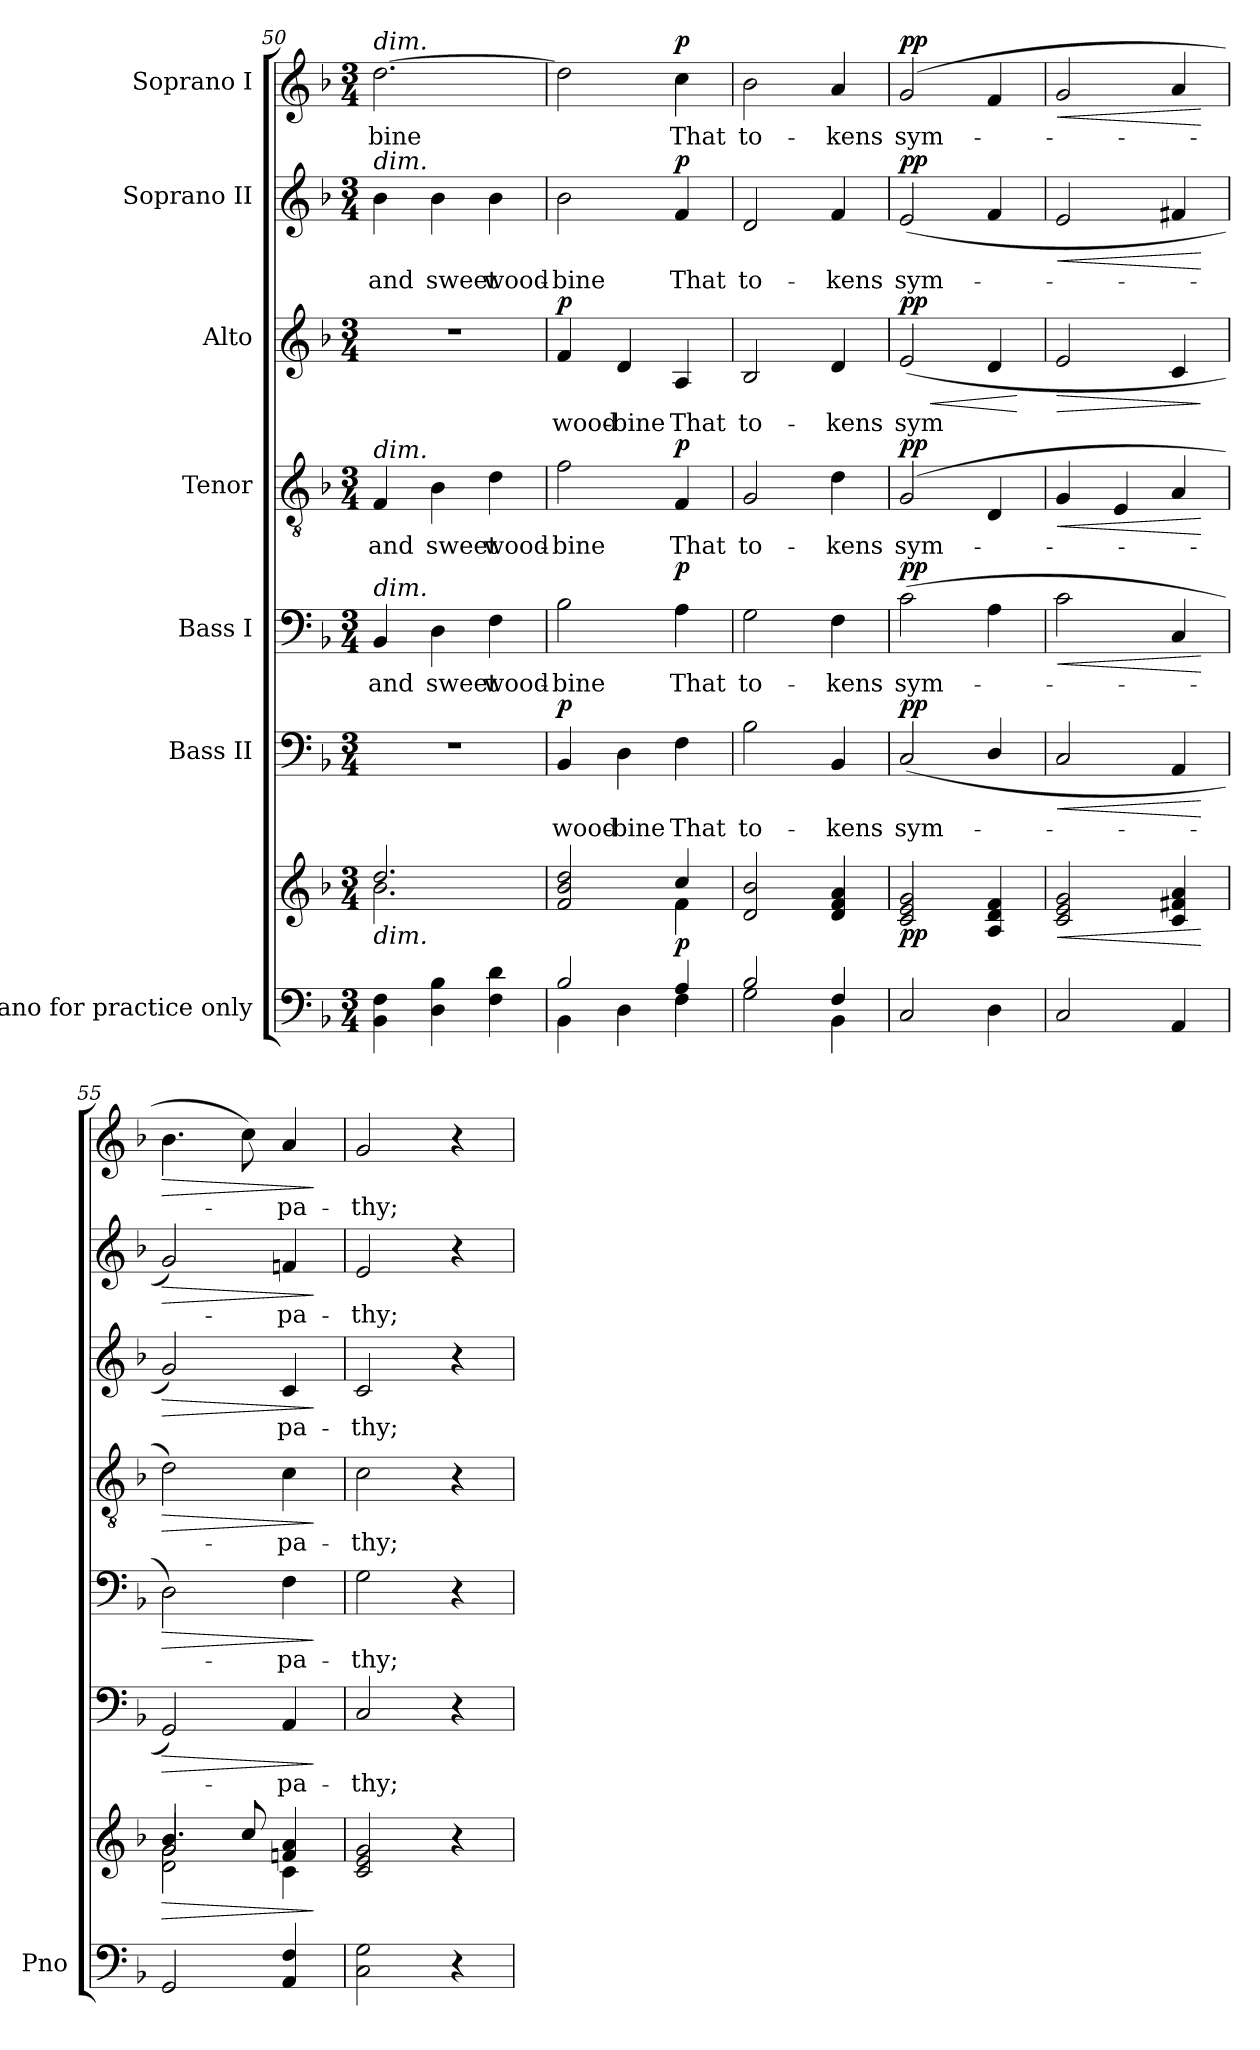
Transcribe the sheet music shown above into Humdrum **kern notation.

**kern	**kern	**dynam	**kern	**text	**dynam	**kern	**text	**dynam	**kern	**text	**dynam	**kern	**text	**dynam	**kern	**text	**dynam	**kern	**text	**dynam
*part7	*part7	*part7	*part6	*part6	*part6	*part5	*part5	*part5	*part4	*part4	*part4	*part3	*part3	*part3	*part2	*part2	*part2	*part1	*part1	*part1
*staff8	*staff7	*staff7/8	*staff6	*staff6	*staff6	*staff5	*staff5	*staff5	*staff4	*staff4	*staff4	*staff3	*staff3	*staff3	*staff2	*staff2	*staff2	*staff1	*staff1	*staff1
*I"Piano for practice only	*	*	*I"Bass II	*	*	*I"Bass I	*	*	*I"Tenor	*	*	*I"Alto	*	*	*I"Soprano II	*	*	*I"Soprano I	*	*
*I'Pno	*	*	*	*	*	*	*	*	*	*	*	*	*	*	*	*	*	*	*	*
*clefF4	*clefG2	*	*clefF4	*	*	*clefF4	*	*	*clefGv2	*	*	*clefG2	*	*	*clefG2	*	*	*clefG2	*	*
*k[b-]	*k[b-]	*	*k[b-]	*	*	*k[b-]	*	*	*k[b-]	*	*	*k[b-]	*	*	*k[b-]	*	*	*k[b-]	*	*
*M3/4	*M3/4	*	*M3/4	*	*	*M3/4	*	*	*M3/4	*	*	*M3/4	*	*	*M3/4	*	*	*M3/4	*	*
=50	=50	=50	=50	=50	=50	=50	=50	=50	=50	=50	=50	=50	=50	=50	=50	=50	=50	=50	=50	=50
*	*^	*	*	*	*	*	*	*	*	*	*	*	*	*	*	*	*	*	*	*
!	!	!	!	!	!	!	!	!	!	!	!	!	!	!	!	!	!	!	!LO:TX:a:i:t=dim.	!	!
!	!	!	!	!	!	!	!	!	!	!	!	!	!	!	!	!LO:TX:a:i:t=dim.	!	!	!	!	!
!	!	!	!	!	!	!	!	!	!	!LO:TX:a:i:t=dim.	!	!	!	!	!	!	!	!	!	!	!
!	!	!	!	!	!	!	!LO:TX:a:i:t=dim.	!	!	!	!	!	!	!	!	!	!	!	!	!	!
!	!LO:TX:b:i:t=dim.	!	!	!	!	!	!	!	!	!	!	!	!	!	!	!	!	!	!	!	!
4BB-\ 4F\	2.dd/	2.b-\	.	2.r	.	.	4BB-/	and	.	4F/	and	.	2.r	.	.	4b-\	and	.	[2.dd\	-bine	.
4D\ 4B-\	.	.	.	.	.	.	4D\	sweet	.	4B-\	sweet	.	.	.	.	4b-\	sweet	.	.	.	.
4F\ 4d\	.	.	.	.	.	.	4F\	wood-	.	4d\	wood-	.	.	.	.	4b-\	wood-	.	.	.	.
=51	=51	=51	=51	=51	=51	=51	=51	=51	=51	=51	=51	=51	=51	=51	=51	=51	=51	=51	=51	=51	=51
*^	*	*	*	*	*	*	*	*	*	*	*	*	*	*	*	*	*	*	*	*	*
!	!	!	!	!	!	!	!LO:DY:a	!	!	!	!	!	!	!	!	!LO:DY:a	!	!	!	!	!	!
2B-/	4BB-\	2f/ 2b-/ 2dd/	2ryy	.	4BB-/	wood-	p	2B-\	-bine	.	2f\	-bine	.	4f/	wood-	p	2b-\	-bine	.	2dd\]	.	.
.	4D\	.	.	.	4D\	-bine	.	.	.	.	.	.	.	4d/	-bine	.	.	.	.	.	.	.
!	!	!	!	!LO:DY:b	!	!	!	!	!	!LO:DY:a	!	!	!LO:DY:a	!	!	!	!	!	!LO:DY:a	!	!	!LO:DY:a
4A/	4F\	4cc/	4f\	p	4F\	That	.	4A\	That	p	4F/	That	p	4A/	That	.	4f/	That	p	4cc\	That	p
*	*	*v	*v	*	*	*	*	*	*	*	*	*	*	*	*	*	*	*	*	*	*	*
=52	=52	=52	=52	=52	=52	=52	=52	=52	=52	=52	=52	=52	=52	=52	=52	=52	=52	=52	=52	=52	=52
2B-/	2G\	2d/ 2b-/	.	2B-\	to-	.	2G\	to-	.	2G/	to-	.	2B-/	to-	.	2d/	to-	.	2b-\	to-	.
4F/	4BB-\	4d/ 4f/ 4a/	.	4BB-/	-kens	.	4F\	-kens	.	4d\	-kens	.	4d/	-kens	.	4f/	-kens	.	4a/	-kens	.
=53	=53	=53	=53	=53	=53	=53	=53	=53	=53	=53	=53	=53	=53	=53	=53	=53	=53	=53	=53	=53	=53
!	!	!	!LO:DY:b	!	!	!LO:DY:a	!	!	!LO:DY:a	!	!	!LO:DY:a	!	!	!LO:HP:b	!	!	!	!	!	!
!	!	!	!	!	!	!	!	!	!	!	!	!	!	!	!LO:DY:n=1:a	!	!	!LO:DY:a	!	!	!LO:DY:a
*v	*v	*	*	*	*	*	*	*	*	*	*	*	*	*	*	*	*	*	*	*	*
2C/	2c/ 2e/ 2g/	pp	(2C/	sym-	pp	(2c\	sym-	pp	(2G/	sym-	pp	(<2e/	sym	< pp	(<2e/	sym-	pp	(2g/	sym-	pp
4D\	4A/ 4d/ 4f/	.	4D/	.	.	4A\	.	.	4D/	.	.	4d/	.	.	4f/	.	.	4f/	.	.
.	.	.	.	.	.	.	.	.	.	.	.	.	.	[	.	.	.	.	.	.
=54	=54	=54	=54	=54	=54	=54	=54	=54	=54	=54	=54	=54	=54	=54	=54	=54	=54	=54	=54	=54
!	!	!LO:HP:b	!	!	!LO:HP:b	!	!	!LO:HP:b	!	!	!LO:HP:b	!	!	!LO:HP:b	!	!	!LO:HP:b	!	!	!LO:HP:b
2C/	2c/ 2e/ 2g/	<	2C/	.	<	2c\	.	<	4G/	.	<	2e/	.	>	2e/	.	<	2g/	.	<
.	.	.	.	.	.	.	.	.	4E/	.	.	.	.	.	.	.	.	.	.	.
4AA/	4c/ 4f#X/ 4a/	.	4AA/	.	.	4C/	.	.	4A/	.	.	4c/	.	.	4f#X/	.	.	4a/	.	.
.	.	[	.	.	[	.	.	[	.	.	[	.	.	]	.	.	[	.	.	[
=55	=55	=55	=55	=55	=55	=55	=55	=55	=55	=55	=55	=55	=55	=55	=55	=55	=55	=55	=55	=55
!	!	!LO:HP:b	!	!	!LO:HP:b	!	!	!LO:HP:b	!	!	!LO:HP:b	!	!	!LO:HP:b	!	!	!LO:HP:b	!	!	!LO:HP:b
*	*^	*	*	*	*	*	*	*	*	*	*	*	*	*	*	*	*	*	*	*
*	*	*^	*	*	*	*	*	*	*	*	*	*	*	*	*	*	*	*	*	*	*
2GG/	4.b-/	2d\ 2g\	2g/	>	2GG/)	.	>	2D\)	.	>	2d\)	.	>	2g/)	.	>	2g/)	.	>	4.b-\	.	>
.	8cc/	.	.	.	.	.	.	.	.	.	.	.	.	.	.	.	.	.	.	8cc\)	.	.
4AA/ 4F/	4fn/ 4a/	4c\	4ryy	.	4AA/	-pa-	.	4F\	-pa-	.	4c\	-pa-	.	4c/	pa-	.	4fn/	-pa-	.	4a/	-pa-	.
*	*v	*v	*v	*	*	*	*	*	*	*	*	*	*	*	*	*	*	*	*	*	*	*
.	.	]	.	.	]	.	.	]	.	.	]	.	.	]	.	.	]	.	.	]
=56	=56	=56	=56	=56	=56	=56	=56	=56	=56	=56	=56	=56	=56	=56	=56	=56	=56	=56	=56	=56
2C\ 2G\	2c/ 2e/ 2g/	.	2C/	-thy;	.	2G\	-thy;	.	2c\	-thy;	.	2c/	-thy;	.	2e/	-thy;	.	2g/	-thy;	.
4r	4r	.	4r	.	.	4r	.	.	4r	.	.	4r	.	.	4r	.	.	4r	.	.
=	=	=	=	=	=	=	=	=	=	=	=	=	=	=	=	=	=	=	=	=
*-	*-	*-	*-	*-	*-	*-	*-	*-	*-	*-	*-	*-	*-	*-	*-	*-	*-	*-	*-	*-
